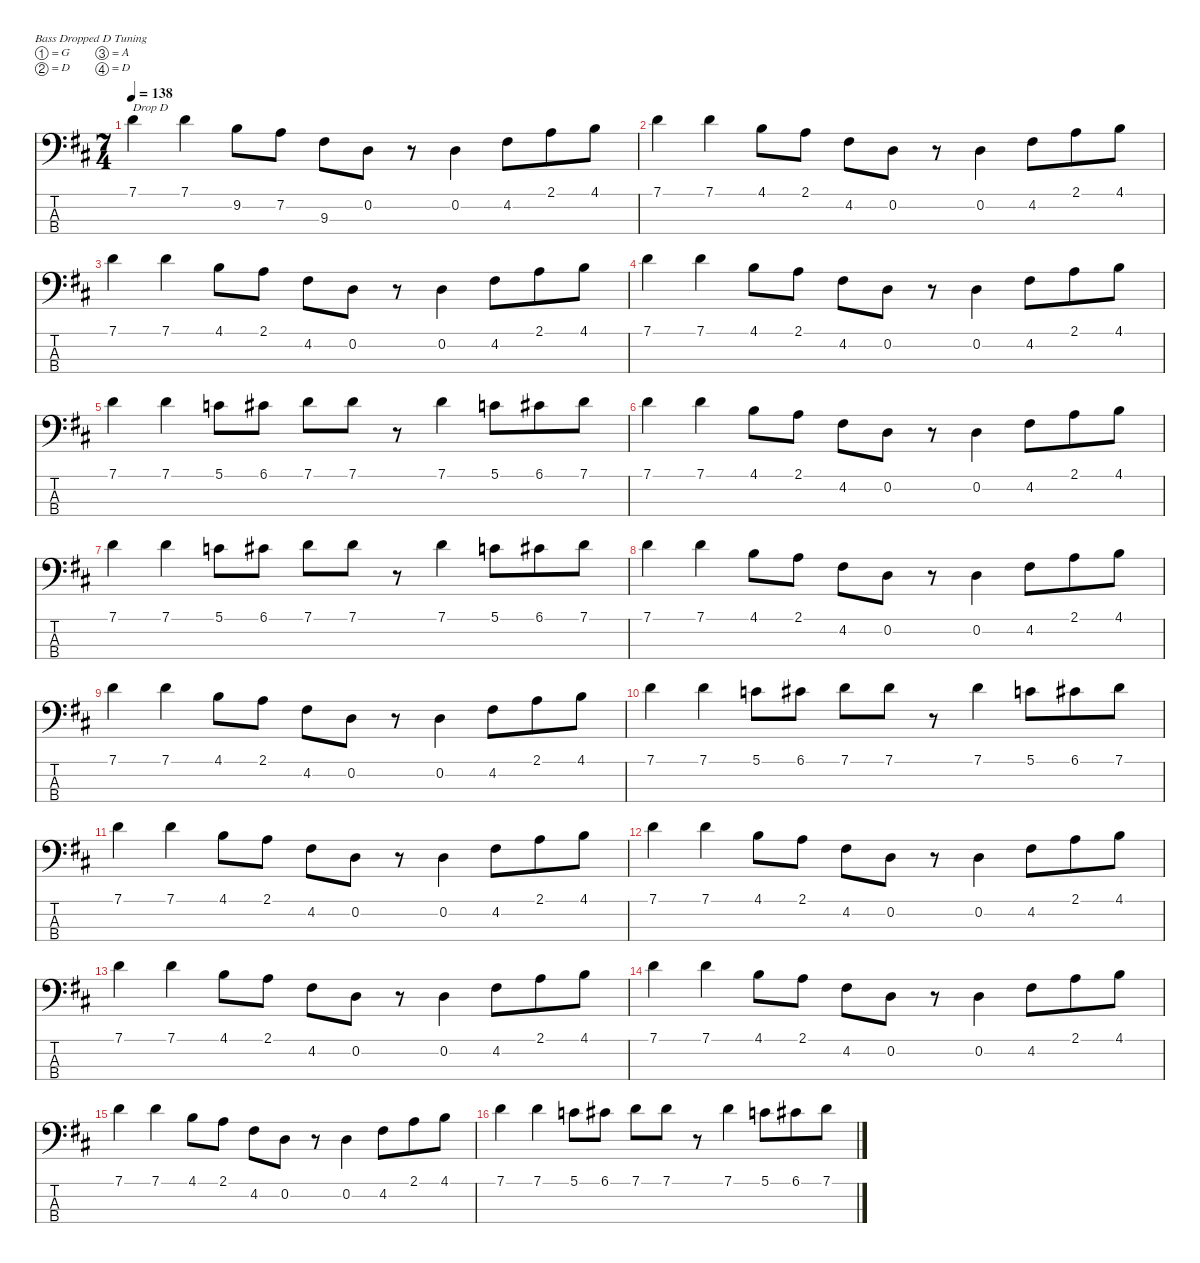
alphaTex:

\defaultSystemsLayout 4
\hideDynamics
\bracketExtendMode nobrackets
\singleTrackTrackNamePolicy hidden
\multiTrackTrackNamePolicy hidden
\firstSystemTrackNameMode fullname
\firstSystemTrackNameOrientation horizontal
\otherSystemsTrackNameOrientation horizontal
\track ("Bass" "el.bs.") {instrument electricbassfinger}
\staff {score tabs}
\tuning (G2 D2 A1 D1)
\ts (7 4)
\beaming (8 6 4 4)
\tempo 138
\clef f4
\ks d
7.1{acc forcenatural}.4{txt "Drop D" dy fff instrument electricbassfinger beam Down} 7.1{acc forcenatural}.4{beam Down} 9.2{acc forcenatural}.8{beam Down} 7.2{acc forcenatural}.8{beam Down} 9.3{acc #}.8{beam Down} 0.2{acc forcenatural}.8{beam Down} r.8{beam Down} 0.2{acc forcenatural}.4{beam Down} 4.2{acc #}.8{beam Down} 2.1{acc forcenatural}.8{beam Down} 4.1{acc forcenatural}.8{beam Down} |
7.1{acc forcenatural}.4{beam Down} 7.1{acc forcenatural}.4{beam Down} 4.1{acc forcenatural}.8{beam Down} 2.1{acc forcenatural}.8{beam Down} 4.2{acc #}.8{beam Down} 0.2{acc forcenatural}.8{beam Down} r.8{beam Down} 0.2{acc forcenatural}.4{beam Down} 4.2{acc #}.8{beam Down} 2.1{acc forcenatural}.8{beam Down} 4.1{acc forcenatural}.8{beam Down} |
7.1{acc forcenatural}.4{beam Down} 7.1{acc forcenatural}.4{beam Down} 4.1{acc forcenatural}.8{beam Down} 2.1{acc forcenatural}.8{beam Down} 4.2{acc #}.8{beam Down} 0.2{acc forcenatural}.8{beam Down} r.8{beam Down} 0.2{acc forcenatural}.4{beam Down} 4.2{acc #}.8{beam Down} 2.1{acc forcenatural}.8{beam Down} 4.1{acc forcenatural}.8{beam Down} |
7.1{acc forcenatural}.4{beam Down} 7.1{acc forcenatural}.4{beam Down} 4.1{acc forcenatural}.8{beam Down} 2.1{acc forcenatural}.8{beam Down} 4.2{acc #}.8{beam Down} 0.2{acc forcenatural}.8{beam Down} r.8{beam Down} 0.2{acc forcenatural}.4{beam Down} 4.2{acc #}.8{beam Down} 2.1{acc forcenatural}.8{beam Down} 4.1{acc forcenatural}.8{beam Down} |
7.1{acc forcenatural}.4{beam Down} 7.1{acc forcenatural}.4{beam Down} 5.1{acc forcenatural}.8{beam Down} 6.1{acc #}.8{beam Down} 7.1{acc forcenatural}.8{beam Down} 7.1{acc forcenatural}.8{beam Down} r.8{beam Down} 7.1{acc forcenatural}.4{beam Down} 5.1{acc forcenatural}.8{beam Down} 6.1{acc #}.8{beam Down} 7.1{acc forcenatural}.8{beam Down} |
7.1{acc forcenatural}.4{beam Down} 7.1{acc forcenatural}.4{beam Down} 4.1{acc forcenatural}.8{beam Down} 2.1{acc forcenatural}.8{beam Down} 4.2{acc #}.8{beam Down} 0.2{acc forcenatural}.8{beam Down} r.8{beam Down} 0.2{acc forcenatural}.4{beam Down} 4.2{acc #}.8{beam Down} 2.1{acc forcenatural}.8{beam Down} 4.1{acc forcenatural}.8{beam Down} |
7.1{acc forcenatural}.4{beam Down} 7.1{acc forcenatural}.4{beam Down} 5.1{acc forcenatural}.8{beam Down} 6.1{acc #}.8{beam Down} 7.1{acc forcenatural}.8{beam Down} 7.1{acc forcenatural}.8{beam Down} r.8{beam Down} 7.1{acc forcenatural}.4{beam Down} 5.1{acc forcenatural}.8{beam Down} 6.1{acc #}.8{beam Down} 7.1{acc forcenatural}.8{beam Down} |
7.1{acc forcenatural}.4{beam Down} 7.1{acc forcenatural}.4{beam Down} 4.1{acc forcenatural}.8{beam Down} 2.1{acc forcenatural}.8{beam Down} 4.2{acc #}.8{beam Down} 0.2{acc forcenatural}.8{beam Down} r.8{beam Down} 0.2{acc forcenatural}.4{beam Down} 4.2{acc #}.8{beam Down} 2.1{acc forcenatural}.8{beam Down} 4.1{acc forcenatural}.8{beam Down} |
7.1{acc forcenatural}.4{beam Down} 7.1{acc forcenatural}.4{beam Down} 4.1{acc forcenatural}.8{beam Down} 2.1{acc forcenatural}.8{beam Down} 4.2{acc #}.8{beam Down} 0.2{acc forcenatural}.8{beam Down} r.8{beam Down} 0.2{acc forcenatural}.4{beam Down} 4.2{acc #}.8{beam Down} 2.1{acc forcenatural}.8{beam Down} 4.1{acc forcenatural}.8{beam Down} |
7.1{acc forcenatural}.4{beam Down} 7.1{acc forcenatural}.4{beam Down} 5.1{acc forcenatural}.8{beam Down} 6.1{acc #}.8{beam Down} 7.1{acc forcenatural}.8{beam Down} 7.1{acc forcenatural}.8{beam Down} r.8{beam Down} 7.1{acc forcenatural}.4{beam Down} 5.1{acc forcenatural}.8{beam Down} 6.1{acc #}.8{beam Down} 7.1{acc forcenatural}.8{beam Down} |
7.1{acc forcenatural}.4{beam Down} 7.1{acc forcenatural}.4{beam Down} 4.1{acc forcenatural}.8{beam Down} 2.1{acc forcenatural}.8{beam Down} 4.2{acc #}.8{beam Down} 0.2{acc forcenatural}.8{beam Down} r.8{beam Down} 0.2{acc forcenatural}.4{beam Down} 4.2{acc #}.8{beam Down} 2.1{acc forcenatural}.8{beam Down} 4.1{acc forcenatural}.8{beam Down} |
7.1{acc forcenatural}.4{beam Down} 7.1{acc forcenatural}.4{beam Down} 4.1{acc forcenatural}.8{beam Down} 2.1{acc forcenatural}.8{beam Down} 4.2{acc #}.8{beam Down} 0.2{acc forcenatural}.8{beam Down} r.8{beam Down} 0.2{acc forcenatural}.4{beam Down} 4.2{acc #}.8{beam Down} 2.1{acc forcenatural}.8{beam Down} 4.1{acc forcenatural}.8{beam Down} |
7.1{acc forcenatural}.4{beam Down} 7.1{acc forcenatural}.4{beam Down} 4.1{acc forcenatural}.8{beam Down} 2.1{acc forcenatural}.8{beam Down} 4.2{acc #}.8{beam Down} 0.2{acc forcenatural}.8{beam Down} r.8{beam Down} 0.2{acc forcenatural}.4{beam Down} 4.2{acc #}.8{beam Down} 2.1{acc forcenatural}.8{beam Down} 4.1{acc forcenatural}.8{beam Down} |
7.1{acc forcenatural}.4{beam Down} 7.1{acc forcenatural}.4{beam Down} 4.1{acc forcenatural}.8{beam Down} 2.1{acc forcenatural}.8{beam Down} 4.2{acc #}.8{beam Down} 0.2{acc forcenatural}.8{beam Down} r.8{beam Down} 0.2{acc forcenatural}.4{beam Down} 4.2{acc #}.8{beam Down} 2.1{acc forcenatural}.8{beam Down} 4.1{acc forcenatural}.8{beam Down} |
7.1{acc forcenatural}.4{beam Down} 7.1{acc forcenatural}.4{beam Down} 4.1{acc forcenatural}.8{beam Down} 2.1{acc forcenatural}.8{beam Down} 4.2{acc #}.8{beam Down} 0.2{acc forcenatural}.8{beam Down} r.8{beam Down} 0.2{acc forcenatural}.4{beam Down} 4.2{acc #}.8{beam Down} 2.1{acc forcenatural}.8{beam Down} 4.1{acc forcenatural}.8{beam Down} |
7.1{acc forcenatural}.4{beam Down} 7.1{acc forcenatural}.4{beam Down} 5.1{acc forcenatural}.8{beam Down} 6.1{acc #}.8{beam Down} 7.1{acc forcenatural}.8{beam Down} 7.1{acc forcenatural}.8{beam Down} r.8{beam Down} 7.1{acc forcenatural}.4{beam Down} 5.1{acc forcenatural}.8{beam Down} 6.1{acc #}.8{beam Down} 7.1{acc forcenatural}.8{beam Down}
